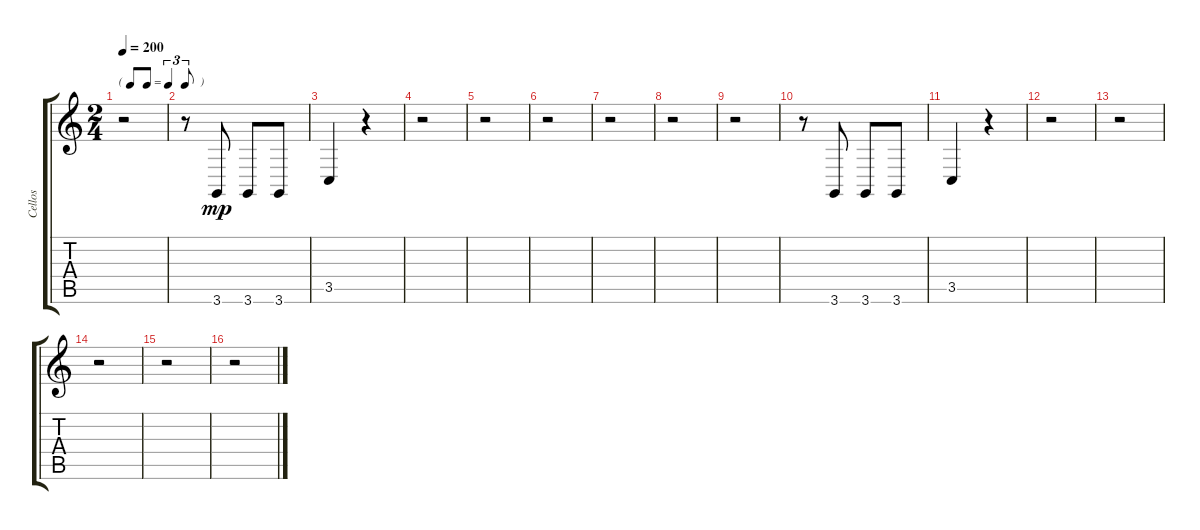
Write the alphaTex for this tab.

\track ("Cellos" "Cellos") {instrument stringensemble1}
\staff {score tabs}
\tuning (E4 B3 G3 D3 A2 E2) {hide}
\ts (2 4)
\tf triplet8th
\tempo 200
\clef g2
\ks c
r.2{dy ff} |
r.8 3.6.8{dy mp} 3.6.8 3.6.8 |
3.5.4 r.4 |
r.2 |
r.2 |
r.2 |
r.2 |
r.2 |
r.2 |
r.8 3.6.8 3.6.8 3.6.8 |
3.5.4 r.4 |
r.2 |
r.2 |
r.2 |
r.2 |
r.2
